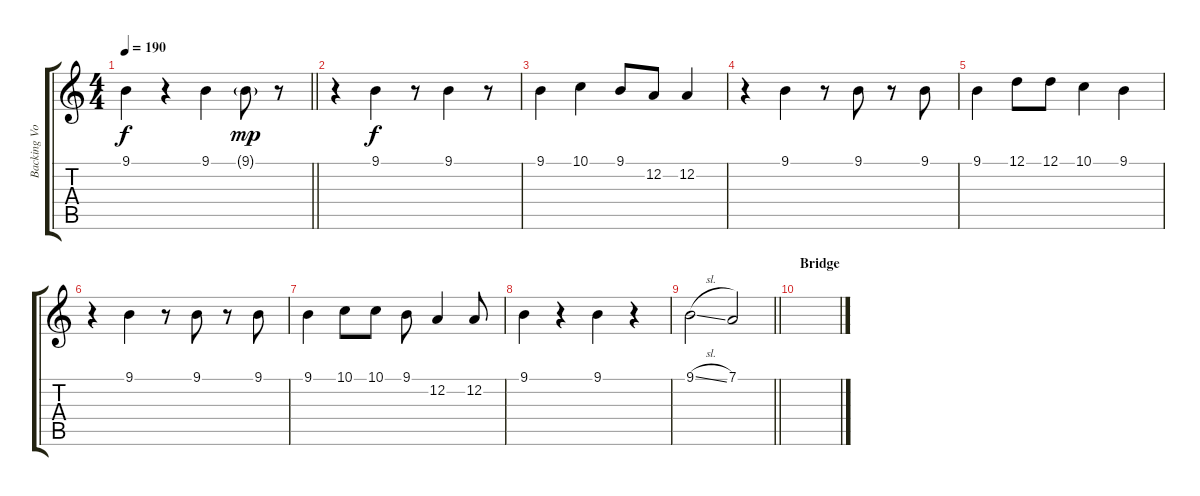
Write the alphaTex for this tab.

\track ("Backing Vocals" "Backing Vo") {instrument lead6voice}
\staff {score tabs}
\tuning (D4 A3 F3 C3 G2 D2) {hide}
\ts (4 4)
\tempo 190
\clef g2
\barLineRight lightlight
\ks c
9.1.4{dy f} r.4 9.1.4 9.1{g}.8{dy mp} r.8 |
\section ("" "")
r.4 9.1.4{dy f} r.8 9.1.4 r.8 |
9.1.4 10.1.4 9.1.8 12.2.8 12.2.4 |
r.4 9.1.4 r.8 9.1.8 r.8 9.1.8 |
9.1.4 12.1.8 12.1.8 10.1.4 9.1.4 |
r.4 9.1.4 r.8 9.1.8 r.8 9.1.8 |
9.1.4 10.1.8 10.1.8 9.1.8 12.2.4 12.2.8 |
9.1.4 r.4 9.1.4 r.4 |
\barLineRight lightlight
9.1{sl}.2 7.1.2 |
\section ("" "Bridge")
